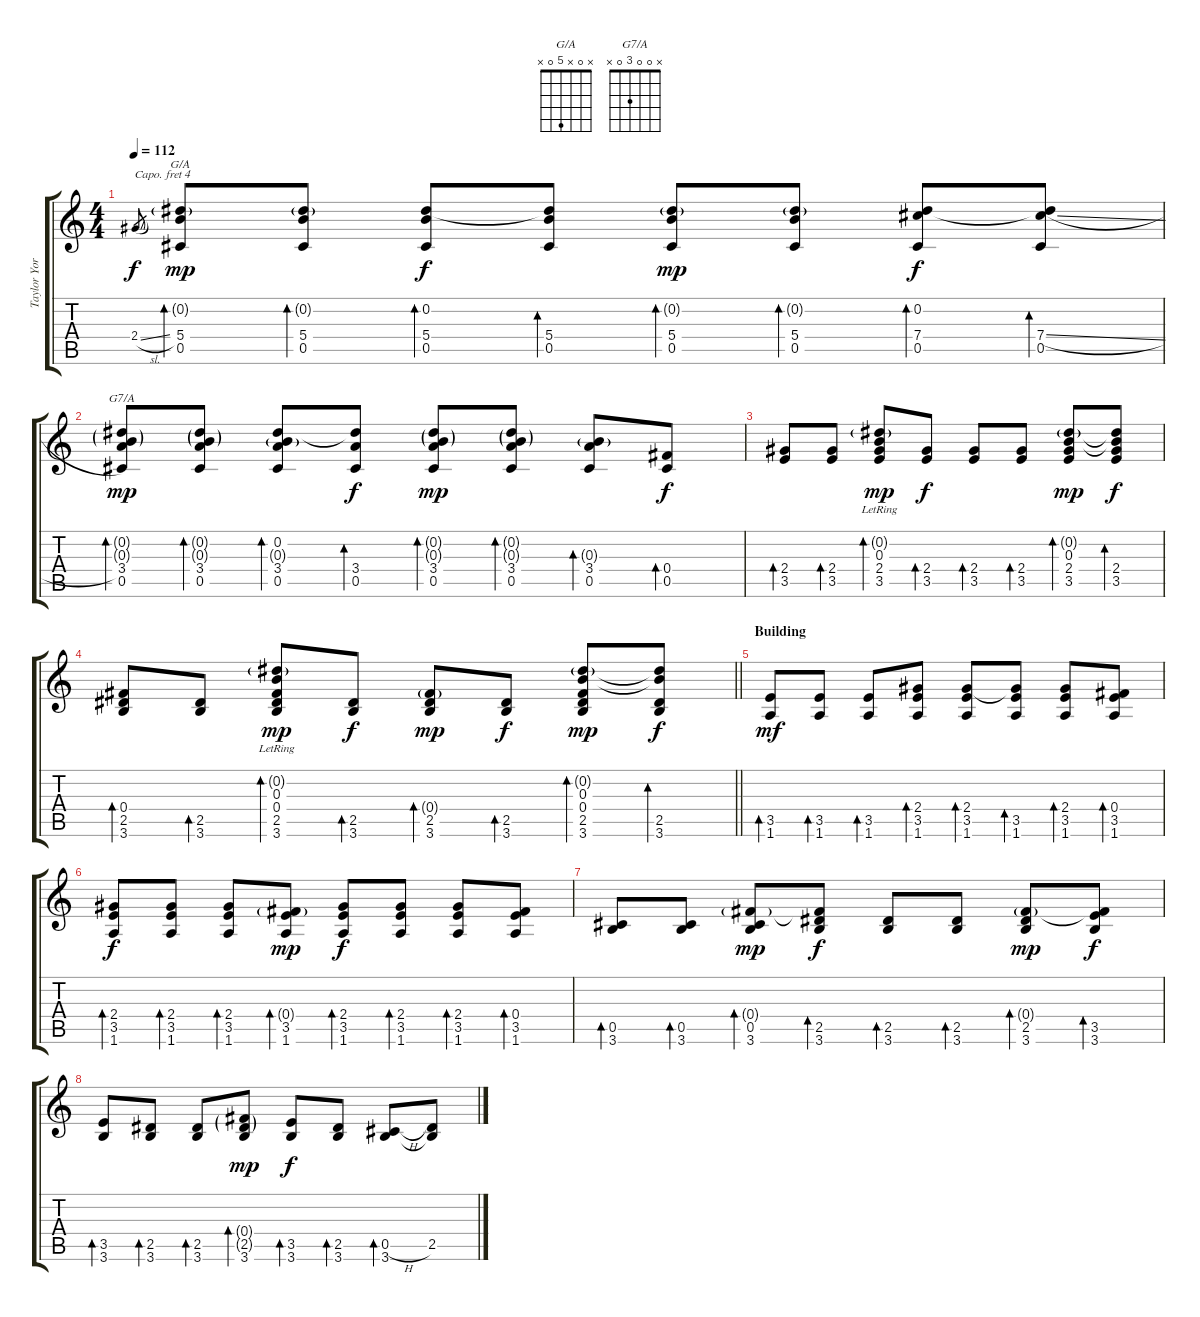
\track ("Taylor York [Acoustic Guitar]" "Taylor Yor") {instrument acousticguitarsteel}
\staff {score tabs}
\capo 4
\tuning (E4 B3 G3 D3 A2 E2) {hide}
\chord ("G/A" x 0 x 5 0 x)
\chord ("G7/A" x 0 0 3 0 x)
\ts (4 4)
\tempo 112
\clef g2
\ks c
2.4{sl}.8{gr dy f} (0.2{g} 5.4 0.5).8{bd 60 ch "G/A" dy mp} (0.2{g} 5.4 0.5).8{bd 60} (0.2 5.4 0.5).8{bd 60 dy f} (0.2{t} 5.4 0.5).8{bd 60} (0.2{g} 5.4 0.5).8{bd 60 dy mp} (0.2{g} 5.4 0.5).8{bd 60} (0.2 7.4 0.5).8{bd 60 dy f} (0.2{t} 7.4{sl} 0.5).8{bd 60} |
(0.2{g} 0.3{g} 3.4 0.5).8{bd 60 ch "G7/A" dy mp} (0.2{g} 0.3{g} 3.4 0.5).8{bd 60} (0.2 0.3{g} 3.4 0.5).8{bd 60} (0.2{t} 3.4 0.5).8{bd 60 dy f} (0.2{g} 0.3{g} 3.4 0.5).8{bd 60 dy mp} (0.2{g} 0.3{g} 3.4 0.5).8{bd 60} (0.3{g} 3.4 0.5).8{bd 60} (0.4 0.5).8{bd 60 dy f} |
(2.4 3.5).8{bd 30} (2.4 3.5).8{bd 30} (0.2{g lr} 0.3{lr} 2.4 3.5).8{bd 30 dy mp} (2.4 3.5).8{bd 30 dy f} (2.4 3.5).8{bd 30} (2.4 3.5).8{bd 30} (0.2{g} 0.3 2.4 3.5).8{bd 30 dy mp} (0.2{t} 0.3{t} 2.4 3.5).8{bd 30 dy f} |
\barLineRight lightlight
(0.4 2.5 3.6).8{bd 30} (2.5 3.6).8{bd 30} (0.2{g lr} 0.3{lr} 0.4 2.5 3.6).8{bd 30 dy mp} (2.5 3.6).8{bd 30 dy f} (0.4{g} 2.5 3.6).8{bd 30 dy mp} (2.5 3.6).8{bd 30 dy f} (0.2{g} 0.3 0.4 2.5 3.6).8{bd 30 dy mp} (0.2{t} 0.3{t} 2.5 3.6).8{bd 30 dy f} |
\section ("" "Building")
(3.5 1.6).8{bd 60 dy mf} (3.5 1.6).8{bd 60} (3.5 1.6).8{bd 60} (2.4 3.5 1.6).8{bd 60} (2.4 3.5 1.6).8{bd 60} (2.4{t} 3.5 1.6).8{bd 60} (2.4 3.5 1.6).8{bd 60} (0.4 3.5 1.6).8{bd 60} |
(2.4 3.5 1.6).8{bd 60 dy f} (2.4 3.5 1.6).8{bd 60} (2.4 3.5 1.6).8{bd 60} (0.4{g} 3.5 1.6).8{bd 60 dy mp} (2.4 3.5 1.6).8{bd 60 dy f} (2.4 3.5 1.6).8{bd 60} (2.4 3.5 1.6).8{bd 60} (0.4 3.5 1.6).8{bd 60} |
(0.5 3.6).8{bd 60} (0.5 3.6).8{bd 60} (0.4{g} 0.5 3.6).8{bd 60 dy mp} (0.4{t} 2.5 3.6).8{bd 60 dy f} (2.5 3.6).8{bd 60} (2.5 3.6).8{bd 60} (0.4{g} 2.5 3.6).8{bd 60 dy mp} (0.4{t} 3.5 3.6).8{bd 60 dy f} |
(3.5 3.6).8{bd 60} (2.5 3.6).8{bd 60} (2.5 3.6).8{bd 60} (0.4{g} 2.5{g} 3.6).8{bd 60 dy mp} (3.5 3.6).8{bd 60 dy f} (2.5 3.6).8{bd 60} (0.5{h} 3.6).8{bd 60} (2.5 3.6{t}).8
